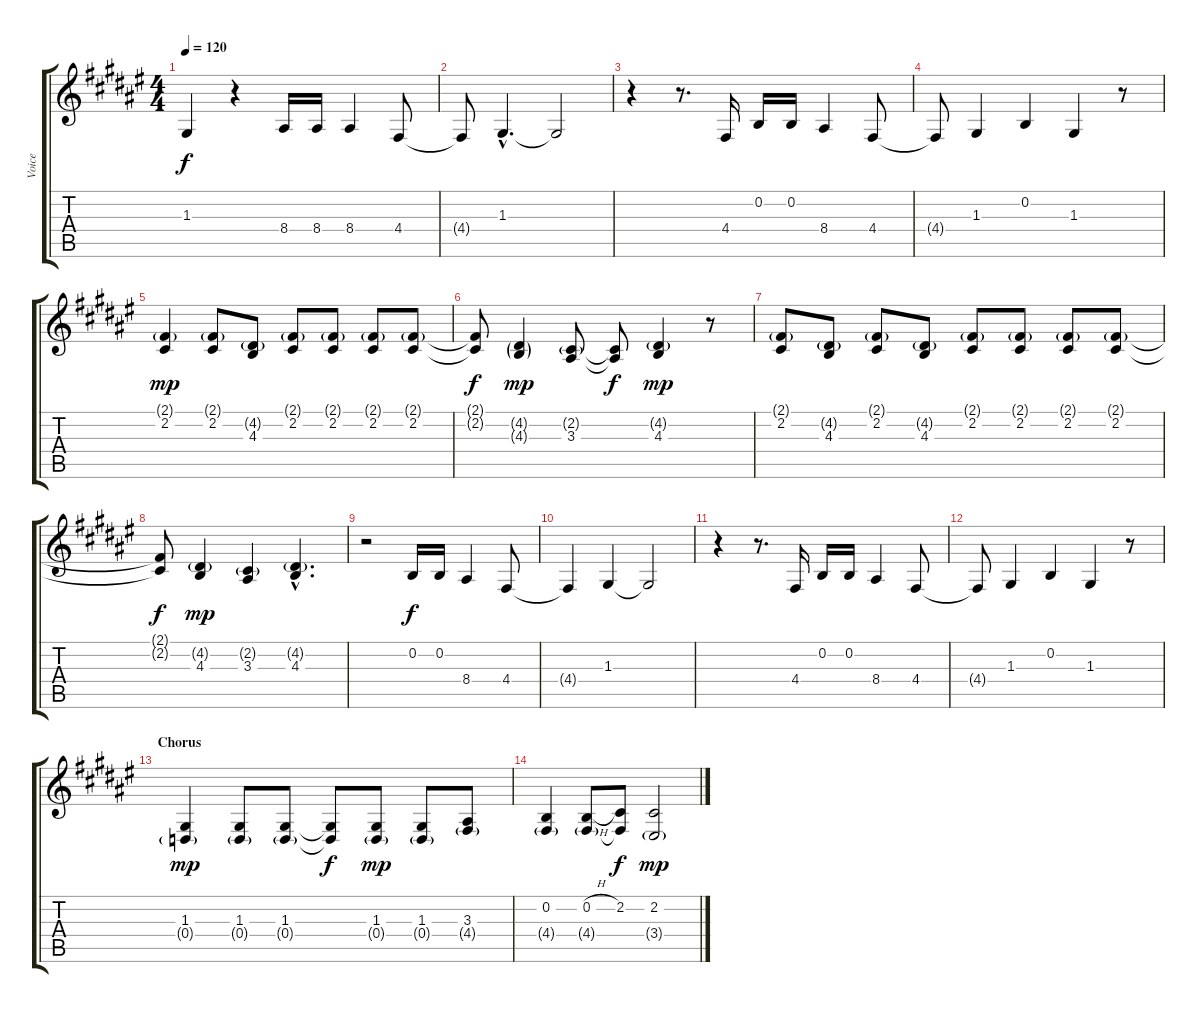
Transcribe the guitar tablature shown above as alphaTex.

\track ("Voice" "Voice") {instrument lead1square}
\staff {score tabs}
\tuning (E4 B3 G3 D3 A2 E2) {hide}
\ts (4 4)
\tempo 120
\clef g2
\ks f#
1.3{t}.4{dy f} r.4 8.4.16 8.4.16 8.4.4 4.4.8 |
4.4{t}.8 1.3{hac}.4{d} 1.3{t}.2 |
r.4 r.8{d} 4.4.16 0.2.16 0.2.16 8.4.4 4.4.8 |
4.4{t}.8 1.3.4 0.2.4 1.3.4 r.8 |
(2.1{g} 2.2).4{dy mp} (2.1{g} 2.2).8 (4.2{g} 4.3).8 (2.1{g} 2.2).8 (2.1{g} 2.2).8 (2.1{g} 2.2).8 (2.1{g} 2.2).8 |
(2.1{t} 2.2{t}).8{dy f} (4.2{g} 4.3{g}).4{dy mp} (2.2{g} 3.3).8 (2.2{t} 3.3{t}).8{dy f} (4.2{g} 4.3).4{dy mp} r.8 |
(2.1{g} 2.2).8 (4.2{g} 4.3).8 (2.1{g} 2.2).8 (4.2{g} 4.3).8 (2.1{g} 2.2).8 (2.1{g} 2.2).8 (2.1{g} 2.2).8 (2.1{g} 2.2).8 |
(2.1{t} 2.2{t}).8{dy f} (4.2{g} 4.3).4{dy mp} (2.2{g} 3.3).4 (4.2{g hac} 4.3{hac}).4{d} |
r.2 0.2.16{dy f} 0.2.16 8.4.4 4.4.8 |
4.4{t}.4 1.3.4 1.3{t}.2 |
r.4 r.8{d} 4.4.16 0.2.16 0.2.16 8.4.4 4.4.8 |
4.4{t}.8 1.3.4 0.2.4 1.3.4 r.8 |
\section ("" "Chorus")
(1.3 0.4{g}).4{dy mp} (1.3 0.4{g}).8 (1.3 0.4{g}).8 (1.3{t} 0.4{t}).8{dy f} (1.3 0.4{g}).8{dy mp} (1.3 0.4{g}).8 (3.3 4.4{g}).8 |
(0.2 4.4{g}).4 (0.2{h} 4.4{g}).8 (2.2 4.4{t}).8{dy f} (2.2 3.4{g}).2{dy mp}
